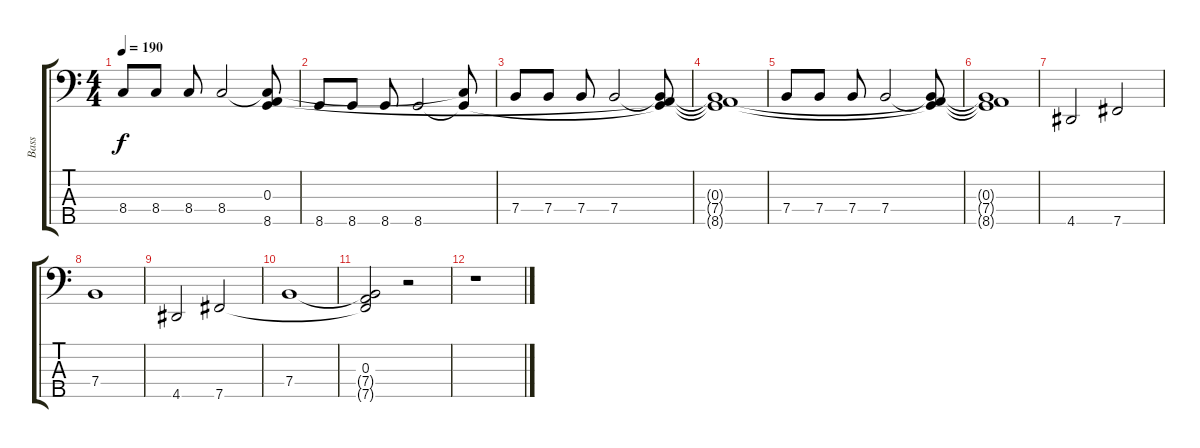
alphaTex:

\track ("Bass" "Bass") {instrument electricbasspick}
\staff {score tabs}
\tuning (G2 D2 A1 E1 B0) {hide}
\ts (4 4)
\tempo 190
\clef f4
\ks c
8.4.8{dy f} 8.4.8 8.4.8 8.4.2 (0.3{t} 8.4{t} 8.5{t}).8 |
8.5.8 8.5.8 8.5.8 8.5.2 (8.4{t} 8.5{t}).8 |
7.4.8 7.4.8 7.4.8 7.4.2 (0.3{t} 7.4{t} 8.5{t}).8 |
(0.3{t} 7.4{t} 8.5{t}).1 |
7.4.8 7.4.8 7.4.8 7.4.2 (0.3{t} 7.4{t} 8.5{t}).8 |
(0.3{t} 7.4{t} 8.5{t}).1 |
4.5.2 7.5.2 |
7.4.1 |
4.5.2 7.5.2 |
7.4.1 |
(0.3 7.4{t} 7.5{t}).2 r.2 |
r.1
